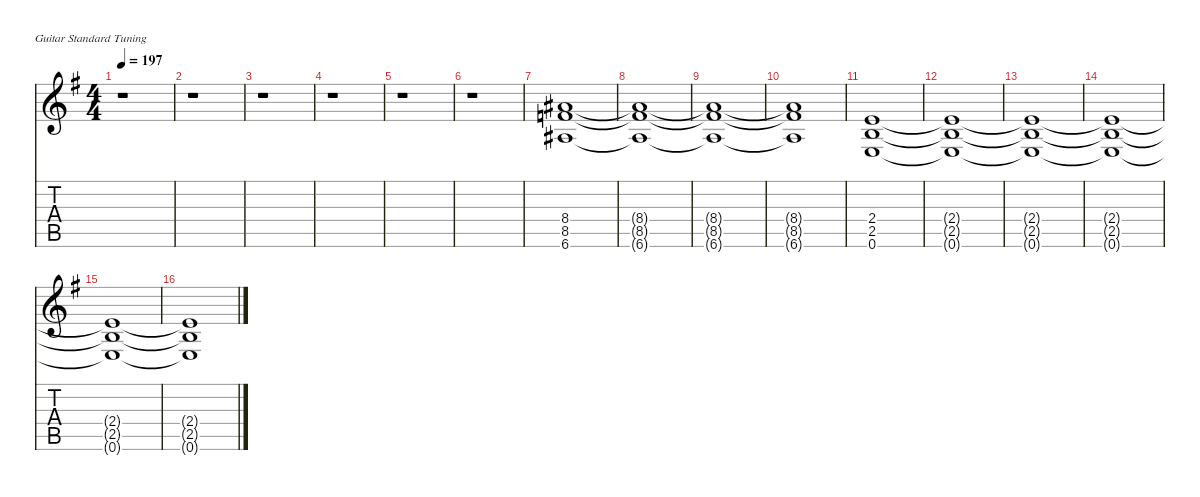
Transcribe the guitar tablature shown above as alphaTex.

\defaultSystemsLayout 4
\hideDynamics
\bracketExtendMode nobrackets
\singleTrackTrackNamePolicy hidden
\multiTrackTrackNamePolicy hidden
\firstSystemTrackNameMode fullname
\firstSystemTrackNameOrientation horizontal
\otherSystemsTrackNameOrientation horizontal
\track ("Guitar 2" "s.guit.") {defaultSystemsLayout 8 instrument acousticguitarsteel}
\staff {score tabs}
\tuning (E4 B3 G3 D3 A2 E2)
\ts (4 4)
\tempo 197
\clef g2
\ks eminor
r.1{dy f beam Down} |
r.1{beam Down} |
r.1{beam Down} |
r.1{beam Down} |
r.1{beam Down} |
r.1{beam Down} |
(8.4{acc #} 8.5{acc forcenatural} 6.6{acc #}).1{dy fff beam Up} |
(8.4{t acc #} 8.5{t acc forcenatural} 6.6{t acc #}).1{dy f beam Up} |
(8.4{t acc #} 8.5{t acc forcenatural} 6.6{t acc #}).1{beam Up} |
(8.4{t acc #} 8.5{t acc forcenatural} 6.6{t acc #}).1{beam Up} |
(2.4{acc forcenatural} 2.5{acc forcenatural} 0.6{acc forcenatural}).1{beam Up} |
(2.4{t acc forcenatural} 2.5{t acc forcenatural} 0.6{t acc forcenatural}).1{beam Up} |
(2.4{t acc forcenatural} 2.5{t acc forcenatural} 0.6{t acc forcenatural}).1{beam Up} |
(2.4{t acc forcenatural} 2.5{t acc forcenatural} 0.6{t acc forcenatural}).1{beam Up} |
(2.4{t acc forcenatural} 2.5{t acc forcenatural} 0.6{t acc forcenatural}).1{beam Up} |
(2.4{t acc forcenatural} 2.5{t acc forcenatural} 0.6{t acc forcenatural}).1{beam Up}
